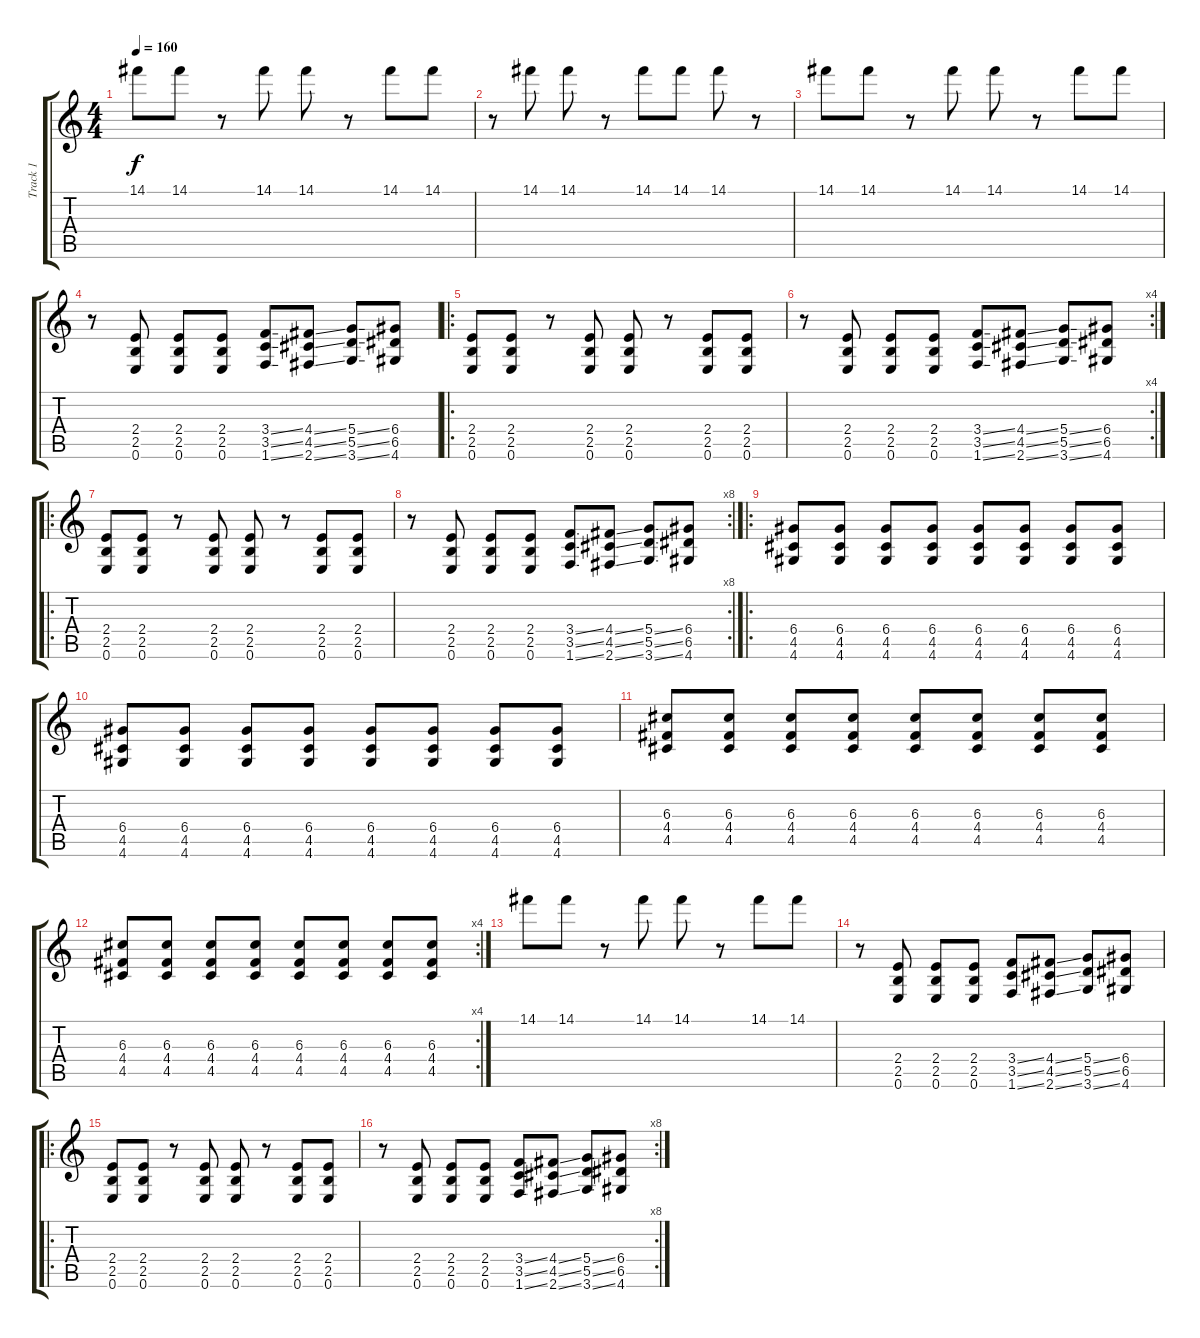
\track ("Track 1" "Track 1") {instrument distortionguitar}
\staff {score tabs}
\tuning (E4 B3 G3 D3 A2 E2) {hide}
\ts (4 4)
\tempo 160
\clef g2
\ks c
14.1.8{dy f instrument distortionguitar} 14.1.8 r.8 14.1.8 14.1.8 r.8 14.1.8 14.1.8 |
r.8 14.1.8 14.1.8 r.8 14.1.8 14.1.8 14.1.8 r.8 |
14.1.8 14.1.8 r.8 14.1.8 14.1.8 r.8 14.1.8 14.1.8 |
r.8 (2.4 2.5 0.6).8 (2.4 2.5 0.6).8 (2.4 2.5 0.6).8 (3.4{ss} 3.5{ss} 1.6{ss}).8 (4.4{ss} 4.5{ss} 2.6{ss}).8 (5.4{ss} 5.5{ss} 3.6{ss}).8 (6.4 6.5 4.6).8 |
\ro
(2.4 2.5 0.6).8 (2.4 2.5 0.6).8 r.8 (2.4 2.5 0.6).8 (2.4 2.5 0.6).8 r.8 (2.4 2.5 0.6).8 (2.4 2.5 0.6).8 |
\rc 4
r.8 (2.4 2.5 0.6).8 (2.4 2.5 0.6).8 (2.4 2.5 0.6).8 (3.4{ss} 3.5{ss} 1.6{ss}).8 (4.4{ss} 4.5{ss} 2.6{ss}).8 (5.4{ss} 5.5{ss} 3.6{ss}).8 (6.4 6.5 4.6).8 |
\ro
(2.4 2.5 0.6).8 (2.4 2.5 0.6).8 r.8 (2.4 2.5 0.6).8 (2.4 2.5 0.6).8 r.8 (2.4 2.5 0.6).8 (2.4 2.5 0.6).8 |
\rc 8
r.8 (2.4 2.5 0.6).8 (2.4 2.5 0.6).8 (2.4 2.5 0.6).8 (3.4{ss} 3.5{ss} 1.6{ss}).8 (4.4{ss} 4.5{ss} 2.6{ss}).8 (5.4{ss} 5.5{ss} 3.6{ss}).8 (6.4 6.5 4.6).8 |
\ro
(6.4 4.5 4.6).8 (6.4 4.5 4.6).8 (6.4 4.5 4.6).8 (6.4 4.5 4.6).8 (6.4 4.5 4.6).8 (6.4 4.5 4.6).8 (6.4 4.5 4.6).8 (6.4 4.5 4.6).8 |
(6.4 4.5 4.6).8 (6.4 4.5 4.6).8 (6.4 4.5 4.6).8 (6.4 4.5 4.6).8 (6.4 4.5 4.6).8 (6.4 4.5 4.6).8 (6.4 4.5 4.6).8 (6.4 4.5 4.6).8 |
(6.3 4.4 4.5).8 (6.3 4.4 4.5).8 (6.3 4.4 4.5).8 (6.3 4.4 4.5).8 (6.3 4.4 4.5).8 (6.3 4.4 4.5).8 (6.3 4.4 4.5).8 (6.3 4.4 4.5).8 |
\rc 4
(6.3 4.4 4.5).8 (6.3 4.4 4.5).8 (6.3 4.4 4.5).8 (6.3 4.4 4.5).8 (6.3 4.4 4.5).8 (6.3 4.4 4.5).8 (6.3 4.4 4.5).8 (6.3 4.4 4.5).8 |
14.1.8 14.1.8 r.8 14.1.8 14.1.8 r.8 14.1.8 14.1.8 |
r.8 (2.4 2.5 0.6).8 (2.4 2.5 0.6).8 (2.4 2.5 0.6).8 (3.4{ss} 3.5{ss} 1.6{ss}).8 (4.4{ss} 4.5{ss} 2.6{ss}).8 (5.4{ss} 5.5{ss} 3.6{ss}).8 (6.4 6.5 4.6).8 |
\ro
(2.4 2.5 0.6).8 (2.4 2.5 0.6).8 r.8 (2.4 2.5 0.6).8 (2.4 2.5 0.6).8 r.8 (2.4 2.5 0.6).8 (2.4 2.5 0.6).8 |
\rc 8
r.8 (2.4 2.5 0.6).8 (2.4 2.5 0.6).8 (2.4 2.5 0.6).8 (3.4{ss} 3.5{ss} 1.6{ss}).8 (4.4{ss} 4.5{ss} 2.6{ss}).8 (5.4{ss} 5.5{ss} 3.6{ss}).8 (6.4 6.5 4.6).8
